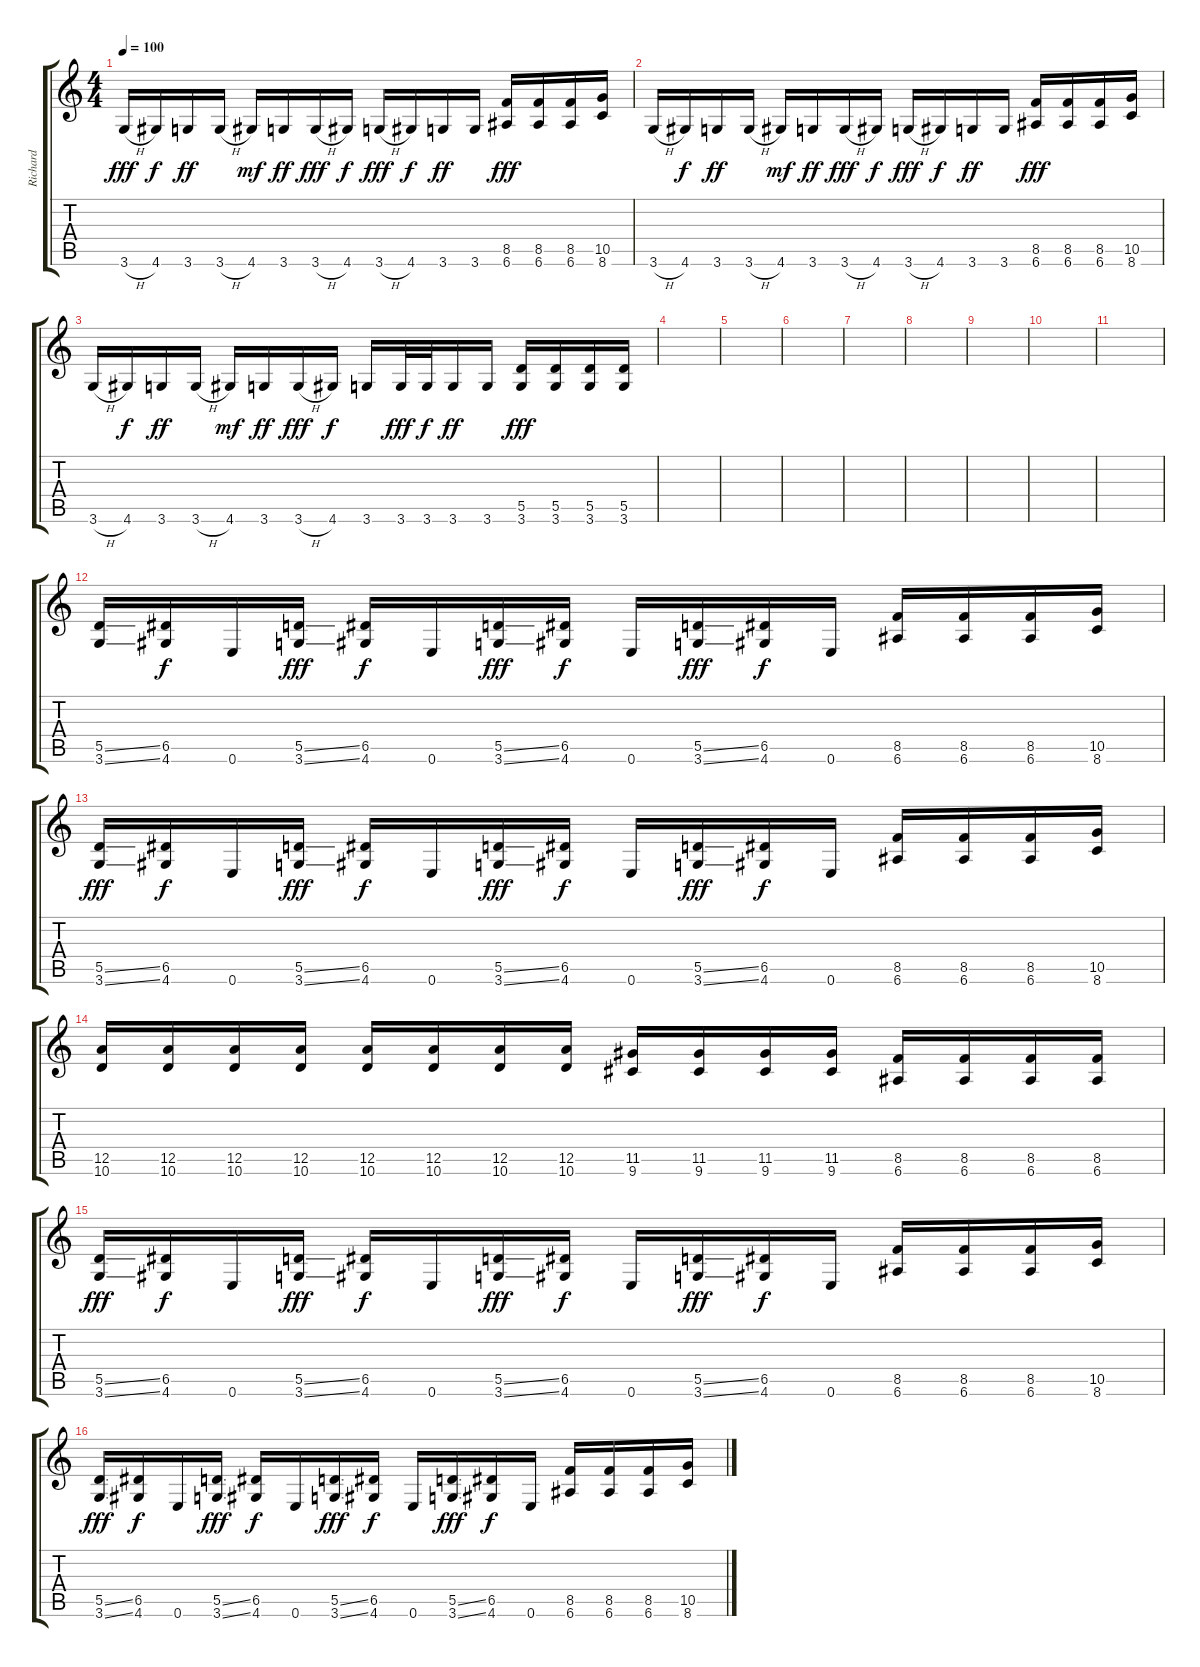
\track ("Richard" "Richard") {instrument distortionguitar}
\staff {score tabs}
\tuning (E4 B3 G3 D3 A2 E2) {hide}
\ts (4 4)
\tempo 100
\clef g2
\ks c
3.6{h}.16{dy fff} 4.6.16{dy f} 3.6.16{dy ff} 3.6{h}.16 4.6.16{dy mf} 3.6.16{dy ff} 3.6{h}.16{dy fff} 4.6.16{dy f} 3.6{h}.16{dy fff} 4.6.16{dy f} 3.6.16{dy ff} 3.6.16 (8.5 6.6).16{dy fff} (8.5 6.6).16 (8.5 6.6).16 (10.5 8.6).16 |
3.6{h}.16 4.6.16{dy f} 3.6.16{dy ff} 3.6{h}.16 4.6.16{dy mf} 3.6.16{dy ff} 3.6{h}.16{dy fff} 4.6.16{dy f} 3.6{h}.16{dy fff} 4.6.16{dy f} 3.6.16{dy ff} 3.6.16 (8.5 6.6).16{dy fff} (8.5 6.6).16 (8.5 6.6).16 (10.5 8.6).16 |
3.6{h}.16 4.6.16{dy f} 3.6.16{dy ff} 3.6{h}.16 4.6.16{dy mf} 3.6.16{dy ff} 3.6{h}.16{dy fff} 4.6.16{dy f} 3.6.16 3.6.32{dy fff} 3.6.32{dy f} 3.6.16{dy ff} 3.6.16 (5.5 3.6).16{dy fff} (5.5 3.6).16 (5.5 3.6).16 (5.5 3.6).16 |
|
|
|
|
|
|
|
|
(5.5{ss} 3.6{ss}).16 (6.5 4.6).16{dy f} 0.6.16 (5.5{ss} 3.6{ss}).16{dy fff} (6.5 4.6).16{dy f} 0.6.16 (5.5{ss} 3.6{ss}).16{dy fff} (6.5 4.6).16{dy f} 0.6.16 (5.5{ss} 3.6{ss}).16{dy fff} (6.5 4.6).16{dy f} 0.6.16 (8.5 6.6).16 (8.5 6.6).16 (8.5 6.6).16 (10.5 8.6).16 |
(5.5{ss} 3.6{ss}).16{dy fff} (6.5 4.6).16{dy f} 0.6.16 (5.5{ss} 3.6{ss}).16{dy fff} (6.5 4.6).16{dy f} 0.6.16 (5.5{ss} 3.6{ss}).16{dy fff} (6.5 4.6).16{dy f} 0.6.16 (5.5{ss} 3.6{ss}).16{dy fff} (6.5 4.6).16{dy f} 0.6.16 (8.5 6.6).16 (8.5 6.6).16 (8.5 6.6).16 (10.5 8.6).16 |
(12.5 10.6).16 (12.5 10.6).16 (12.5 10.6).16 (12.5 10.6).16 (12.5 10.6).16 (12.5 10.6).16 (12.5 10.6).16 (12.5 10.6).16 (11.5 9.6).16 (11.5 9.6).16 (11.5 9.6).16 (11.5 9.6).16 (8.5 6.6).16 (8.5 6.6).16 (8.5 6.6).16 (8.5 6.6).16 |
(5.5{ss} 3.6{ss}).16{dy fff} (6.5 4.6).16{dy f} 0.6.16 (5.5{ss} 3.6{ss}).16{dy fff} (6.5 4.6).16{dy f} 0.6.16 (5.5{ss} 3.6{ss}).16{dy fff} (6.5 4.6).16{dy f} 0.6.16 (5.5{ss} 3.6{ss}).16{dy fff} (6.5 4.6).16{dy f} 0.6.16 (8.5 6.6).16 (8.5 6.6).16 (8.5 6.6).16 (10.5 8.6).16 |
(5.5{ss} 3.6{ss}).16{dy fff} (6.5 4.6).16{dy f} 0.6.16 (5.5{ss} 3.6{ss}).16{dy fff} (6.5 4.6).16{dy f} 0.6.16 (5.5{ss} 3.6{ss}).16{dy fff} (6.5 4.6).16{dy f} 0.6.16 (5.5{ss} 3.6{ss}).16{dy fff} (6.5 4.6).16{dy f} 0.6.16 (8.5 6.6).16 (8.5 6.6).16 (8.5 6.6).16 (10.5 8.6).16
